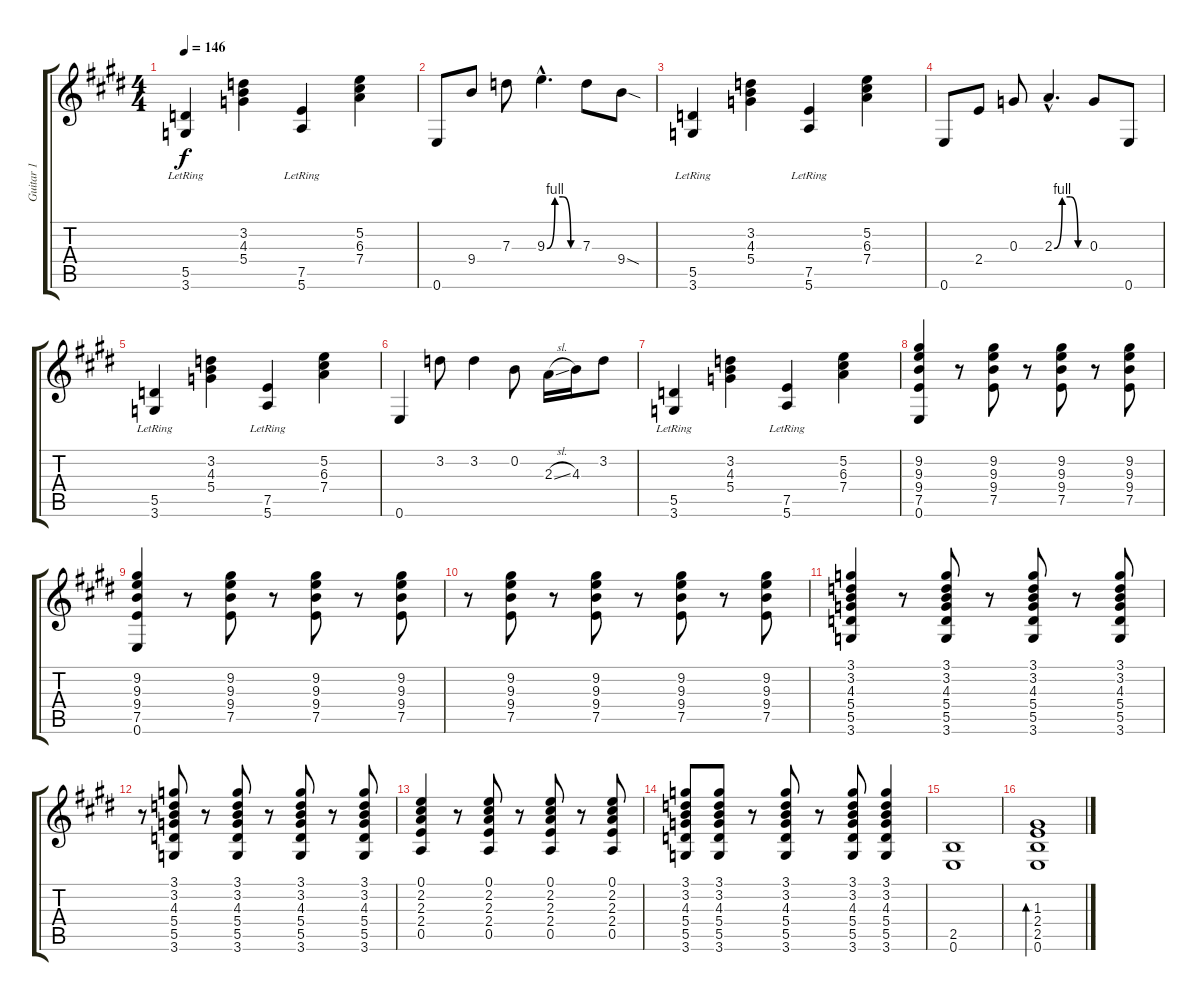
\track ("Guitar 1" "Guitar 1") {instrument distortionguitar}
\staff {score tabs}
\tuning (E4 B3 G3 D3 A2 E2) {hide}
\ts (4 4)
\tempo 146
\clef g2
\ks e
(5.5{lr} 3.6{lr}).4{dy f} (3.2 4.3 5.4).4 (7.5{lr} 5.6{lr}).4 (5.2 6.3 7.4).4 |
0.6.8{volume 10} 9.4.8 7.3.8 9.3{be (custom 0 0 15 4 30 4 45 0 60 0) hac}.4{d} 7.3.8 9.4{sod}.8 |
(5.5{lr} 3.6{lr}).4{volume 6} (3.2 4.3 5.4).4 (7.5{lr} 5.6{lr}).4 (5.2 6.3 7.4).4 |
0.6.8{volume 10} 2.4.8 0.3.8 2.3{be (custom 0 0 15 4 30 4 45 0 60 0) hac}.4{d} 0.3.8 0.6.8 |
(5.5{lr} 3.6{lr}).4{volume 6} (3.2 4.3 5.4).4 (7.5{lr} 5.6{lr}).4 (5.2 6.3 7.4).4 |
0.6.4{volume 10} 3.2.8 3.2.4 0.2.8 2.3{sl}.16 4.3.16 3.2.8 |
(5.5{lr} 3.6{lr}).4{volume 6} (3.2 4.3 5.4).4 (7.5{lr} 5.6{lr}).4 (5.2 6.3 7.4).4 |
(9.2 9.3 9.4 7.5 0.6).4 r.8 (9.2 9.3 9.4 7.5).8 r.8 (9.2 9.3 9.4 7.5).8 r.8 (9.2 9.3 9.4 7.5).8 |
(9.2 9.3 9.4 7.5 0.6).4 r.8 (9.2 9.3 9.4 7.5).8 r.8 (9.2 9.3 9.4 7.5).8 r.8 (9.2 9.3 9.4 7.5).8 |
r.8 (9.2 9.3 9.4 7.5).8 r.8 (9.2 9.3 9.4 7.5).8 r.8 (9.2 9.3 9.4 7.5).8 r.8 (9.2 9.3 9.4 7.5).8 |
(3.1 3.2 4.3 5.4 5.5 3.6).4 r.8 (3.1 3.2 4.3 5.4 5.5 3.6).8 r.8 (3.1 3.2 4.3 5.4 5.5 3.6).8 r.8 (3.1 3.2 4.3 5.4 5.5 3.6).8 |
r.8 (3.1 3.2 4.3 5.4 5.5 3.6).8 r.8 (3.1 3.2 4.3 5.4 5.5 3.6).8 r.8 (3.1 3.2 4.3 5.4 5.5 3.6).8 r.8 (3.1 3.2 4.3 5.4 5.5 3.6).8 |
(0.1 2.2 2.3 2.4 0.5).4 r.8 (0.1 2.2 2.3 2.4 0.5).8 r.8 (0.1 2.2 2.3 2.4 0.5).8 r.8 (0.1 2.2 2.3 2.4 0.5).8 |
(3.1 3.2 4.3 5.4 5.5 3.6).8 (3.1 3.2 4.3 5.4 5.5 3.6).8 r.8 (3.1 3.2 4.3 5.4 5.5 3.6).8 r.8 (3.1 3.2 4.3 5.4 5.5 3.6).8 (3.1 3.2 4.3 5.4 5.5 3.6).4 |
(2.5 0.6).1 |
(1.3 2.4 2.5 0.6).1{bd 480}
